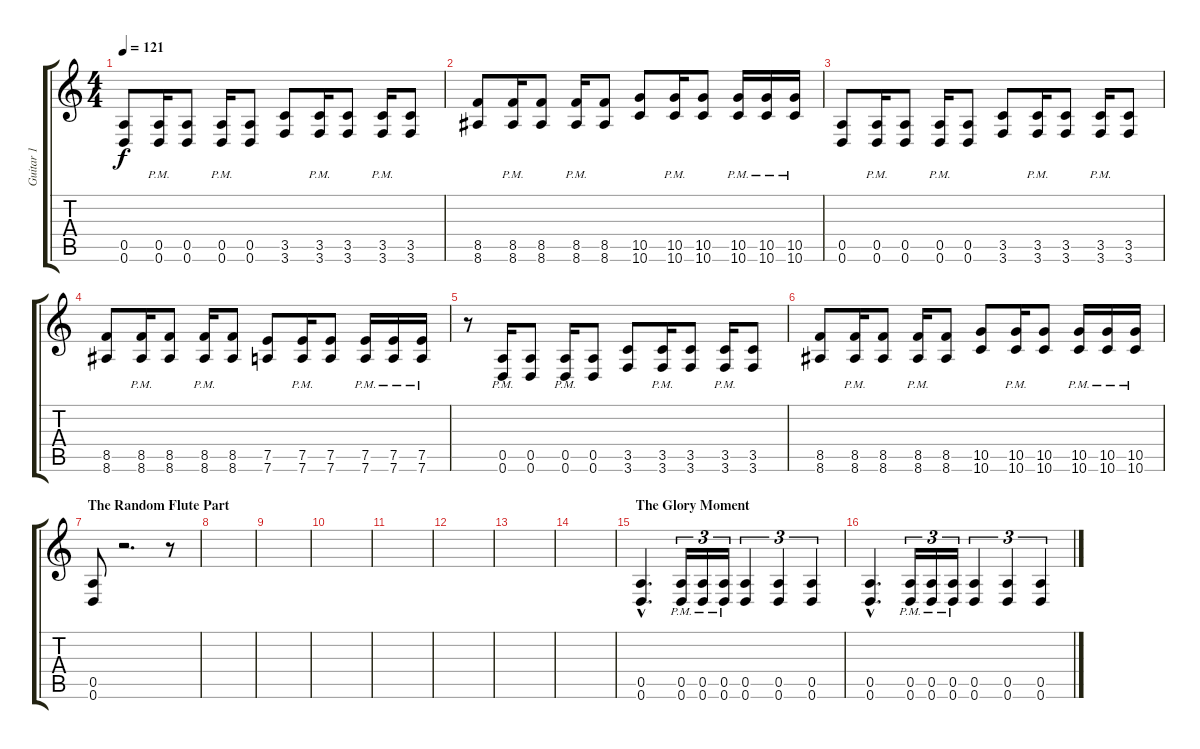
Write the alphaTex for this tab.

\track ("Guitar 1" "Guitar 1") {instrument distortionguitar}
\staff {score tabs}
\tuning (E4 B3 G3 D3 A2 D2) {hide}
\ts (4 4)
\tempo 121
\clef g2
\ks c
(0.5 0.6).8{dy f} (0.5{pm} 0.6{pm}).16 (0.5 0.6).8 (0.5{pm} 0.6{pm}).16 (0.5 0.6).8 (3.5 3.6).8 (3.5{pm} 3.6{pm}).16 (3.5 3.6).8 (3.5{pm} 3.6{pm}).16 (3.5 3.6).8 |
(8.5 8.6).8 (8.5{pm} 8.6{pm}).16 (8.5 8.6).8 (8.5{pm} 8.6{pm}).16 (8.5 8.6).8 (10.5 10.6).8 (10.5 10.6{pm}).16 (10.5 10.6).8 (10.5{pm} 10.6{pm}).16 (10.5{pm} 10.6{pm}).16 (10.5{pm} 10.6{pm}).16 |
(0.5 0.6).8 (0.5{pm} 0.6{pm}).16 (0.5 0.6).8 (0.5{pm} 0.6{pm}).16 (0.5 0.6).8 (3.5 3.6).8 (3.5{pm} 3.6{pm}).16 (3.5 3.6).8 (3.5{pm} 3.6{pm}).16 (3.5 3.6).8 |
(8.5 8.6).8 (8.5{pm} 8.6{pm}).16 (8.5 8.6).8 (8.5{pm} 8.6{pm}).16 (8.5 8.6).8 (7.5 7.6).8 (7.5{pm} 7.6{pm}).16 (7.5 7.6).8 (7.5{pm} 7.6{pm}).16 (7.5{pm} 7.6{pm}).16 (7.5{pm} 7.6{pm}).16 |
r.8 (0.5{pm} 0.6{pm}).16 (0.5 0.6).8 (0.5{pm} 0.6{pm}).16 (0.5 0.6).8 (3.5 3.6).8 (3.5{pm} 3.6{pm}).16 (3.5 3.6).8 (3.5{pm} 3.6{pm}).16 (3.5 3.6).8 |
(8.5 8.6).8 (8.5{pm} 8.6{pm}).16 (8.5 8.6).8 (8.5{pm} 8.6{pm}).16 (8.5 8.6).8 (10.5 10.6).8 (10.5 10.6{pm}).16 (10.5 10.6).8 (10.5{pm} 10.6{pm}).16 (10.5{pm} 10.6{pm}).16 (10.5{pm} 10.6{pm}).16 |
\section ("" "The Random Flute Part")
(0.5 0.6).8 r.2{d} r.8 |
|
|
|
|
|
|
|
\section ("" "The Glory Moment")
(0.5{hac} 0.6{hac}).4{d} (0.5{pm} 0.6{pm}).16{tu (3 2)} (0.5{pm} 0.6{pm}).16{tu (3 2)} (0.5{pm} 0.6{pm}).16{tu (3 2)} (0.5 0.6).4{tu (3 2)} (0.5 0.6).4{tu (3 2)} (0.5 0.6).4{tu (3 2)} |
(0.5{hac} 0.6{hac}).4{d} (0.5{pm} 0.6{pm}).16{tu (3 2)} (0.5{pm} 0.6{pm}).16{tu (3 2)} (0.5{pm} 0.6{pm}).16{tu (3 2)} (0.5 0.6).4{tu (3 2)} (0.5 0.6).4{tu (3 2)} (0.5 0.6).4{tu (3 2)}
